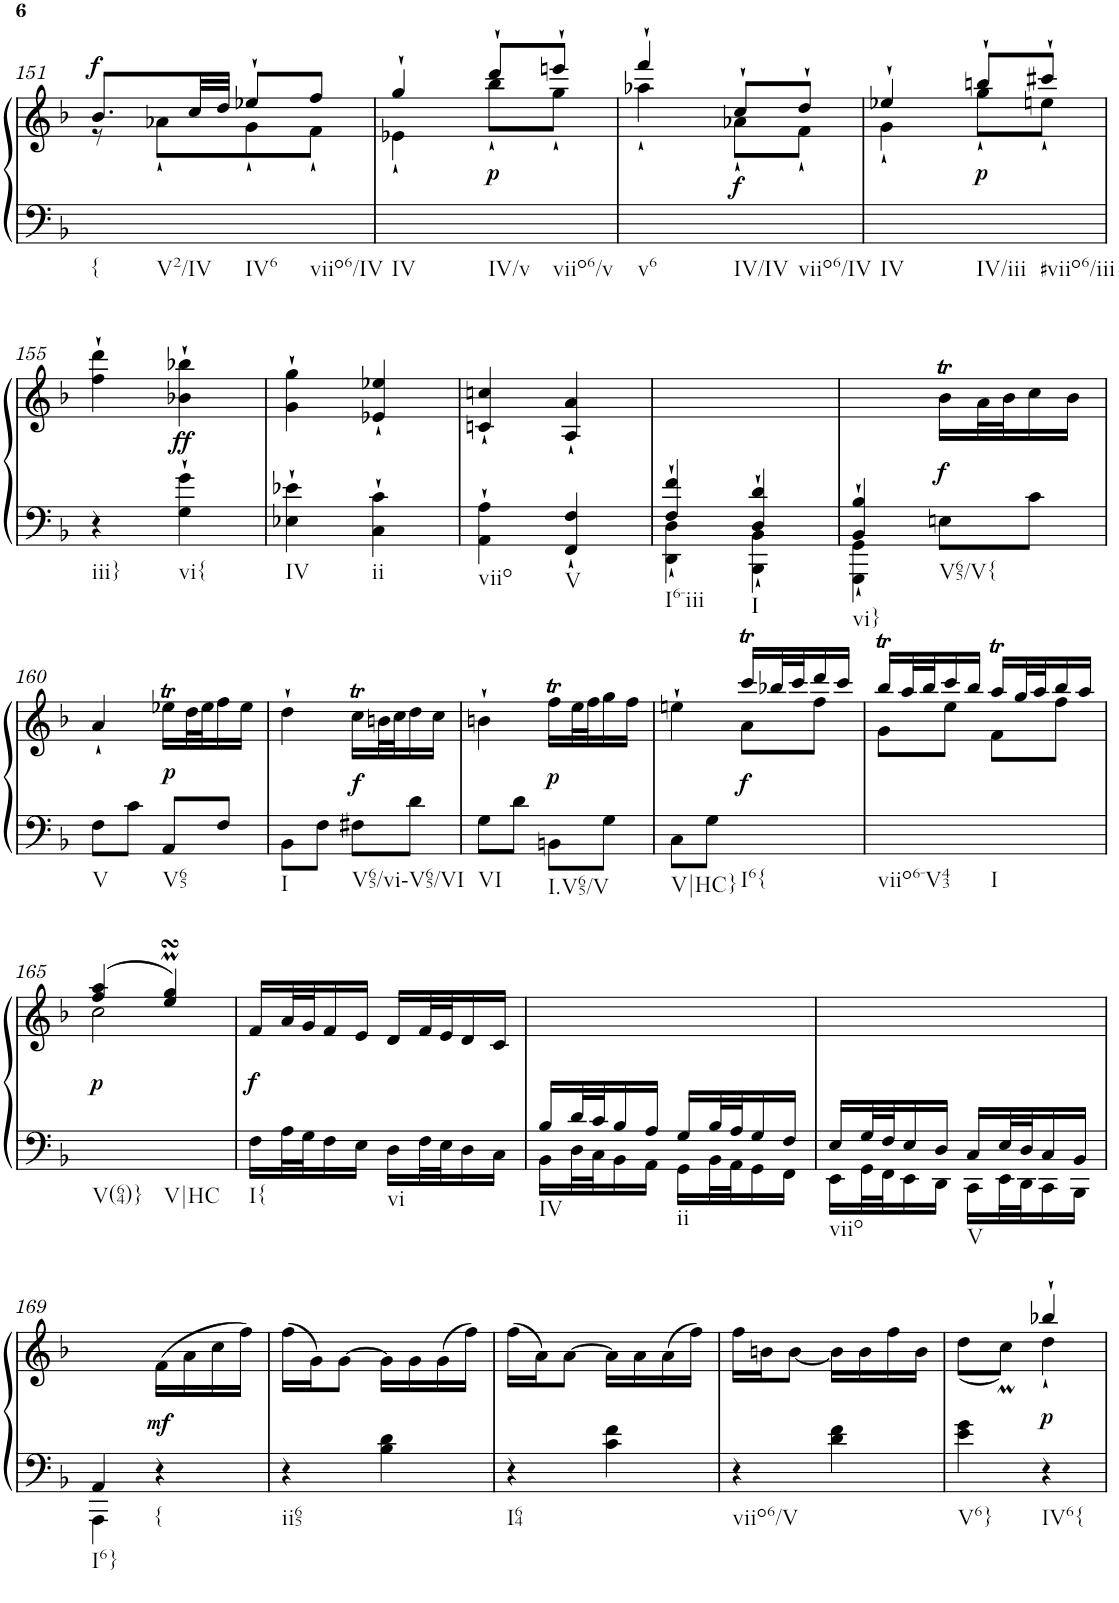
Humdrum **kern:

**kern	**kern	**dynam
*part1	*part1	*part1
*staff2	*staff1	*staff1/2
*I"Harpsichord	*	*
*I'Hch.	*	*
!!LO:PB:g=z
*clefF4	*clefG2	*
*k[b-]	*k[b-]	*
*F:	*F:	*
*M2/4	*M2/4	*
=151	=151	=151
*	*^	*
!LO:TX:b:t={	!	!	!
!LO:TX:b:t=V2/IV	!	!	!
!LO:TX:b:t=IV6	!	!	!
!LO:TX:b:t=viio6/IV	!	!	!
!	!	!	!LO:DY:a
2ryy	8.b-/L	8r	f
.	.	8a-X`\L	.
.	32cc/LL	.	.
.	32dd/JJJ	.	.
.	8ee-X`/L	8g`\	.
.	8ff/J	8f`\J	.
=152	=152	=152	=152
!LO:TX:b:t=IV	!	!	!
!LO:TX:b:t=IV/v	!	!	!
!LO:TX:b:t=viio6/v	!	!	!
2ryy	4gg`/	4e-X`\	.
!	!	!	!LO:DY:b
.	8ddd`/L	8bb-`\L	p
.	8eeen`/J	8gg`\J	.
=153	=153	=153	=153
!LO:TX:b:t=v6	!	!	!
!LO:TX:b:t=IV/IV	!	!	!
!LO:TX:b:t=viio6/IV	!	!	!
2ryy	4fff`/	4aa-X`\	.
!	!	!	!LO:DY:b
.	8cc`/L	8a-X`\L	f
.	8dd`/J	8f`\J	.
=154	=154	=154	=154
!LO:TX:b:t=IV	!	!	!
!LO:TX:b:t=IV/iii	!	!	!
!LO:TX:b:t=#viio6/iii	!	!	!
2ryy	4ee-X`/	4g`\	.
!	!	!	!LO:DY:b
.	8bbn`/L	8gg`\L	p
.	8ccc#X`/J	8een`\J	.
!!LO:LB:g=z
=155	=155	=155	=155
!LO:TX:b:t=iii}	!	!	!
*	*v	*v	*
4r	4ff\` 4ddd\`	.
!LO:TX:b:t=vi{	!	!
!	!	!LO:DY:b
4G\` 4g\`	4b-X\` 4bb-X\`	ff
=156	=156	=156
!LO:TX:b:t=IV	!	!
4E-X\` 4e-X\`	4g\` 4gg\`	.
!LO:TX:b:t=ii	!	!
4C\` 4c\`	4e-X/` 4ee-X/`	.
=157	=157	=157
!LO:TX:b:t=viio	!	!
4AA\` 4A\`	4cn/` 4ccn/`	.
!LO:TX:b:t=V	!	!
4FF/` 4F/`	4A/` 4a/`	.
=158	=158	=158
*^	*	*
!LO:TX:b:t=I6-iii	!	!	!
4F/`< 4f/`<	4DD\` 4D\`	2ryy	.
!LO:TX:b:t=I	!	!	!
4D/` 4d/`	4BBB-\` 4BB-\`	.	.
=159	=159	=159	=159
!LO:TX:b:t=vi}	!	!	!
4BB-/` 4B-/`	4GGG\` 4GG\`	4ryy	.
!LO:TX:b:t=V65/V{	!	!	!
!	!	!	!LO:DY:b
4ryy	8En\L	16b-T\LL	f
.	.	32a\L	.
.	.	32b-\J	.
.	8c\J	16cc\	.
.	.	16b-\JJ	.
*v	*v	*	*
!!LO:LB:g=z
=160	=160	=160
!LO:TX:b:t=V	!	!
8F\L	4a`/	.
8c\J	.	.
!LO:TX:b:t=V65	!	!
!	!	!LO:DY:b
8AA/L	16ee-XT\LL	p
.	32dd\L	.
.	32ee-\J	.
8F/J	16ff\	.
.	16ee-\JJ	.
=161	=161	=161
!LO:TX:b:t=I	!	!
8BB-\L	4dd`\	.
8F\J	.	.
!LO:TX:b:t=V65/vi-V65/VI	!	!
!	!	!LO:DY:b
8F#X\L	16ccT\LL	f
.	32bn\L	.
.	32cc\J	.
8d\J	16dd\	.
.	16cc\JJ	.
=162	=162	=162
!LO:TX:b:t=VI	!	!
8G\L	4bn`\	.
8d\J	.	.
!LO:TX:b:t=I.V65/V	!	!
!	!	!LO:DY:b
8BBn\L	16ffT\LL	p
.	32ee\L	.
.	32ff\J	.
8G\J	16gg\	.
.	16ff\JJ	.
=163	=163	=163
*	*^	*
!LO:TX:b:t=V|HC}	!	!	!
8C\L	4een`\	4ryy	.
8G\J	.	.	.
!LO:TX:b:t=I6{	!	!	!
!	!	!	!LO:DY:b
4ryy	16cccT/LL	8a\L	f
.	32bb-X/L	.	.
.	32ccc/J	.	.
.	16ddd/	8ff\J	.
.	16ccc/JJ	.	.
=164	=164	=164	=164
!LO:TX:b:t=viio6-V43	!	!	!
!LO:TX:b:t=I	!	!	!
2ryy	16bb-T/LL	8g\L	.
.	32aa/L	.	.
.	32bb-/J	.	.
.	16ccc/	8ee\J	.
.	16bb-/JJ	.	.
.	16aat/LL	8f\L	.
.	32gg/L	.	.
.	32aa/J	.	.
.	16bb-/	8ff\J	.
.	16aa/JJ	.	.
!!LO:LB:g=z	!!
=165	=165	=165	=165
!LO:TX:b:t=V(64)}	!	!	!
!LO:TX:b:t=V|HC	!	!	!
!	!	!	!LO:DY:b
2ryy	(4ff/ 4aa/	2cc\	p
.	4ee/MsSSs 4gg/MsSSs)	.	.
*	*v	*v	*
=166	=166	=166
!LO:TX:b:t=I{	!	!
!	!	!LO:DY:b
16F\LL	16f/LL	f
32A\L	32a/L	.
32G\J	32g/J	.
16F\	16f/	.
16E\JJ	16e/JJ	.
!LO:TX:b:t=vi	!	!
16D\LL	16d/LL	.
32F\L	32f/L	.
32E\J	32e/J	.
16D\	16d/	.
16C\JJ	16c/JJ	.
=167	=167	=167
*^	*	*
!LO:TX:b:t=IV	!	!	!
16B-/LL	16BB-\LL	2ryy	.
32d/L	32D\L	.	.
32c/J	32C\J	.	.
16B-/	16BB-\	.	.
16A/JJ	16AA\JJ	.	.
!LO:TX:b:t=ii	!	!	!
16G/LL	16GG\LL	.	.
32B-/L	32BB-\L	.	.
32A/J	32AA\J	.	.
16G/	16GG\	.	.
16F/JJ	16FF\JJ	.	.
=168	=168	=168	=168
!LO:TX:b:t=viio	!	!	!
16E/LL	16EE\LL	2ryy	.
32G/L	32GG\L	.	.
32F/J	32FF\J	.	.
16E/	16EE\	.	.
16D/JJ	16DD\JJ	.	.
!LO:TX:b:t=V	!	!	!
16C/LL	16CC\LL	.	.
32E/L	32EE\L	.	.
32D/J	32DD\J	.	.
16C/	16CC\	.	.
16BB-/JJ	16BBB-\JJ	.	.
!!LO:LB:g=z
=169	=169	=169	=169
!LO:TX:b:t=I6}	!	!	!
4AA/	4AAA\	4ryy	.
!LO:TX:b:t={	!	!	!
!	!	!	!LO:DY:b
4r	4ryy	(>16f\LL	mf
.	.	16a\	.
.	.	16cc\	.
.	.	16ff\JJ)	.
*v	*v	*	*
=170	=170	=170
!LO:TX:b:t=ii65	!	!
4r	(>16ff\LL	.
.	16g\J)	.
.	[8g\J	.
4B-\ 4d\	16g\LL]	.
.	16g\	.
.	(>16g\	.
.	16ff\JJ)	.
=171	=171	=171
!LO:TX:b:t=I64	!	!
4r	(>16ff\LL	.
.	16a\J)	.
.	[8a\J	.
4c\ 4f\	16a\LL]	.
.	16a\	.
.	(>16a\	.
.	16ff\JJ)	.
=172	=172	=172
*	*^	*
!LO:TX:b:t=viio6/V	!	!	!
4r	2ryy	16ff\LL	.
.	.	16bn\J	.
.	.	[8b\J	.
4d\ 4f\	.	16b\LL]	.
.	.	16b\	.
.	.	16ff\	.
.	.	16b\JJ	.
=173	=173	=173	=173
!LO:TX:b:t=V6}	!	!	!
4e\ 4g\	4ryy	(<8dd\L	.
.	.	8ccM\J)	.
!LO:TX:b:t=IV6{	!	!	!
!	!	!	!LO:DY:b
4r	4bb-X`/	4dd`\	p
*	*v	*v	*
=	=	=
*-	*-	*-
